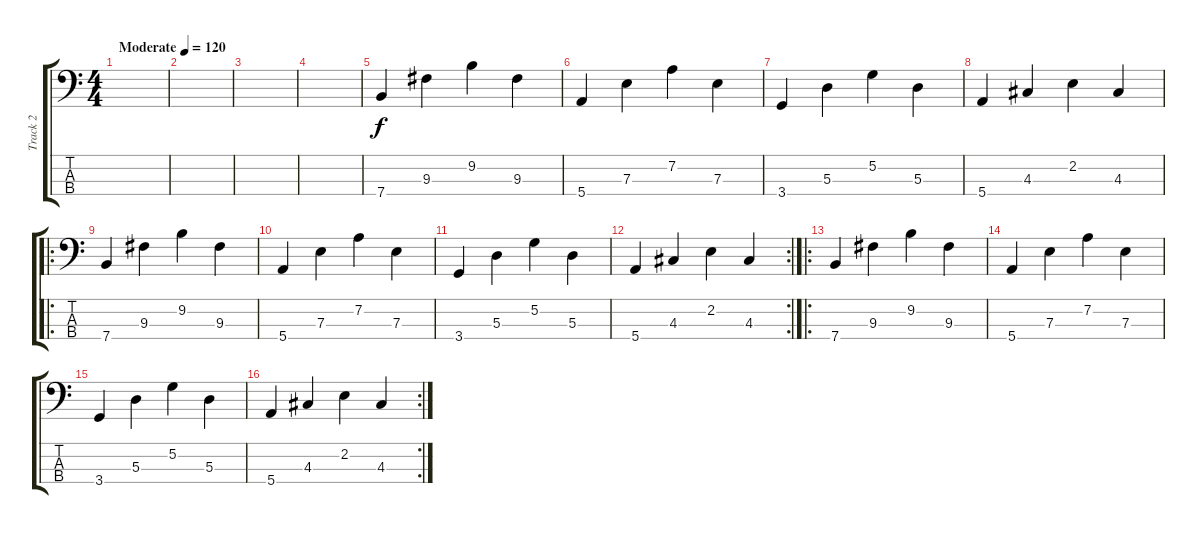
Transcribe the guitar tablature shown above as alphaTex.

\track ("Track 2" "Track 2") {instrument electricbassfinger}
\staff {score tabs}
\tuning (G2 D2 A1 E1) {hide}
\ts (4 4)
\tempo (120 "Moderate")
\clef f4
\ks c
|
|
|
|
7.4.4 9.3.4 9.2.4 9.3.4 |
5.4.4 7.3.4 7.2.4 7.3.4 |
3.4.4 5.3.4 5.2.4 5.3.4 |
5.4.4 4.3.4 2.2.4 4.3.4 |
\ro
7.4.4 9.3.4 9.2.4 9.3.4 |
5.4.4 7.3.4 7.2.4 7.3.4 |
3.4.4 5.3.4 5.2.4 5.3.4 |
\rc 2
5.4.4 4.3.4 2.2.4 4.3.4 |
\ro
7.4.4 9.3.4 9.2.4 9.3.4 |
5.4.4 7.3.4 7.2.4 7.3.4 |
3.4.4 5.3.4 5.2.4 5.3.4 |
\rc 2
5.4.4 4.3.4 2.2.4 4.3.4
